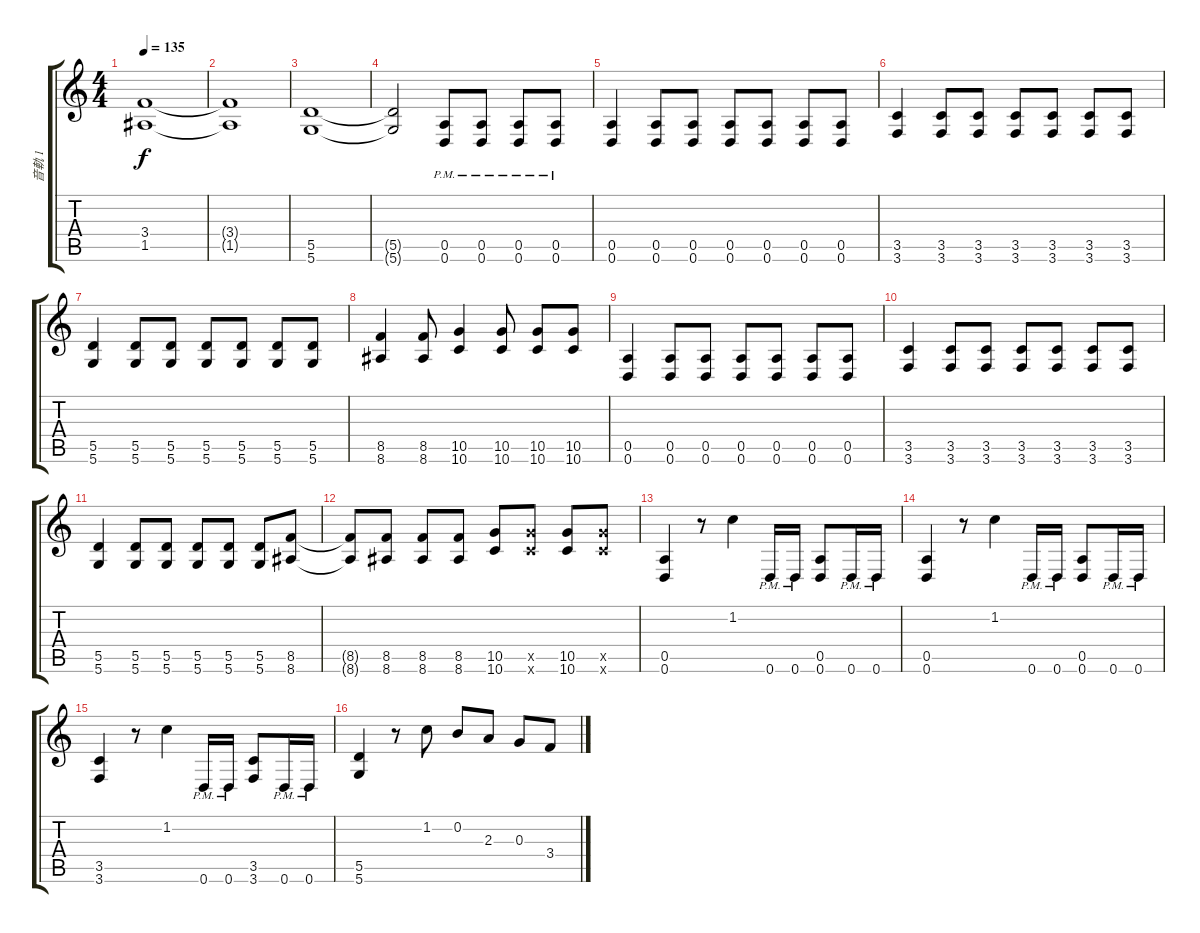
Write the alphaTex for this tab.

\track ("音軌 1" "音軌 1") {instrument overdrivenguitar}
\staff {score tabs}
\tuning (E4 B3 G3 D3 A2 D2) {hide}
\ts (4 4)
\tempo 135
\clef g2
\ks c
(3.4 1.5).1{dy f} |
(3.4{t} 1.5{t}).1 |
(5.5 5.6).1 |
(5.5{t} 5.6{t}).2 (0.5{pm} 0.6{pm}).8 (0.5{pm} 0.6{pm}).8 (0.5{pm} 0.6{pm}).8 (0.5{pm} 0.6{pm}).8 |
(0.5 0.6).4 (0.5 0.6).8 (0.5 0.6).8 (0.5 0.6).8 (0.5 0.6).8 (0.5 0.6).8 (0.5 0.6).8 |
(3.5 3.6).4 (3.5 3.6).8 (3.5 3.6).8 (3.5 3.6).8 (3.5 3.6).8 (3.5 3.6).8 (3.5 3.6).8 |
(5.5 5.6).4 (5.5 5.6).8 (5.5 5.6).8 (5.5 5.6).8 (5.5 5.6).8 (5.5 5.6).8 (5.5 5.6).8 |
(8.5 8.6).4 (8.5 8.6).8 (10.5 10.6).4 (10.5 10.6).8 (10.5 10.6).8 (10.5 10.6).8 |
(0.5 0.6).4 (0.5 0.6).8 (0.5 0.6).8 (0.5 0.6).8 (0.5 0.6).8 (0.5 0.6).8 (0.5 0.6).8 |
(3.5 3.6).4 (3.5 3.6).8 (3.5 3.6).8 (3.5 3.6).8 (3.5 3.6).8 (3.5 3.6).8 (3.5 3.6).8 |
(5.5 5.6).4 (5.5 5.6).8 (5.5 5.6).8 (5.5 5.6).8 (5.5 5.6).8 (5.5 5.6).8 (8.5 8.6).8 |
(8.5{t} 8.6{t}).8 (8.5 8.6).8 (8.5 8.6).8 (8.5 8.6).8 (10.5 10.6).8 (10.5{x} 10.6{x}).8 (10.5 10.6).8 (10.5{x} 10.6{x}).8 |
(0.5 0.6).4 r.8 1.2.4 0.6{pm}.16 0.6{pm}.16 (0.5 0.6).8 0.6{pm}.16 0.6{pm}.16 |
(0.5 0.6).4 r.8 1.2.4 0.6{pm}.16 0.6{pm}.16 (0.5 0.6).8 0.6{pm}.16 0.6{pm}.16 |
(3.5 3.6).4 r.8 1.2.4 0.6{pm}.16 0.6{pm}.16 (3.5 3.6).8 0.6{pm}.16 0.6{pm}.16 |
(5.5 5.6).4 r.8 1.2.8 0.2.8 2.3.8 0.3.8 3.4.8
